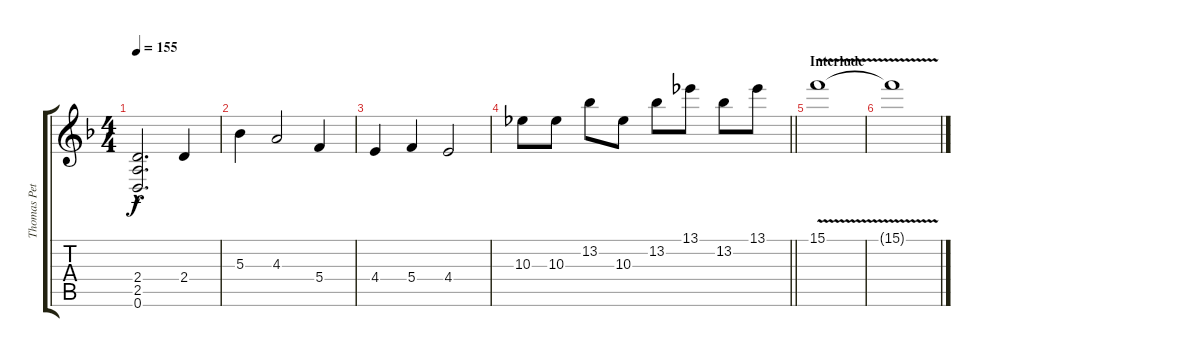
\track ("Thomas Petersson" "Thomas Pet") {instrument overdrivenguitar}
\staff {score tabs}
\tuning (D4 A3 F3 C3 G2 D2) {hide}
\ts (4 4)
\tempo 155
\clef g2
\ks dminor
(2.4{hac} 2.5{hac} 0.6{hac}).2{d dy f} 2.4.4 |
5.3.4 4.3.2 5.4.4 |
4.4.4 5.4.4 4.4.2 |
\barLineRight lightlight
10.3.8 10.3.8 13.2.8 10.3.8 13.2.8 13.1.8 13.2.8 13.1.8 |
\section ("" "Interlude")
15.1{v}.1 |
15.1{t}.1
